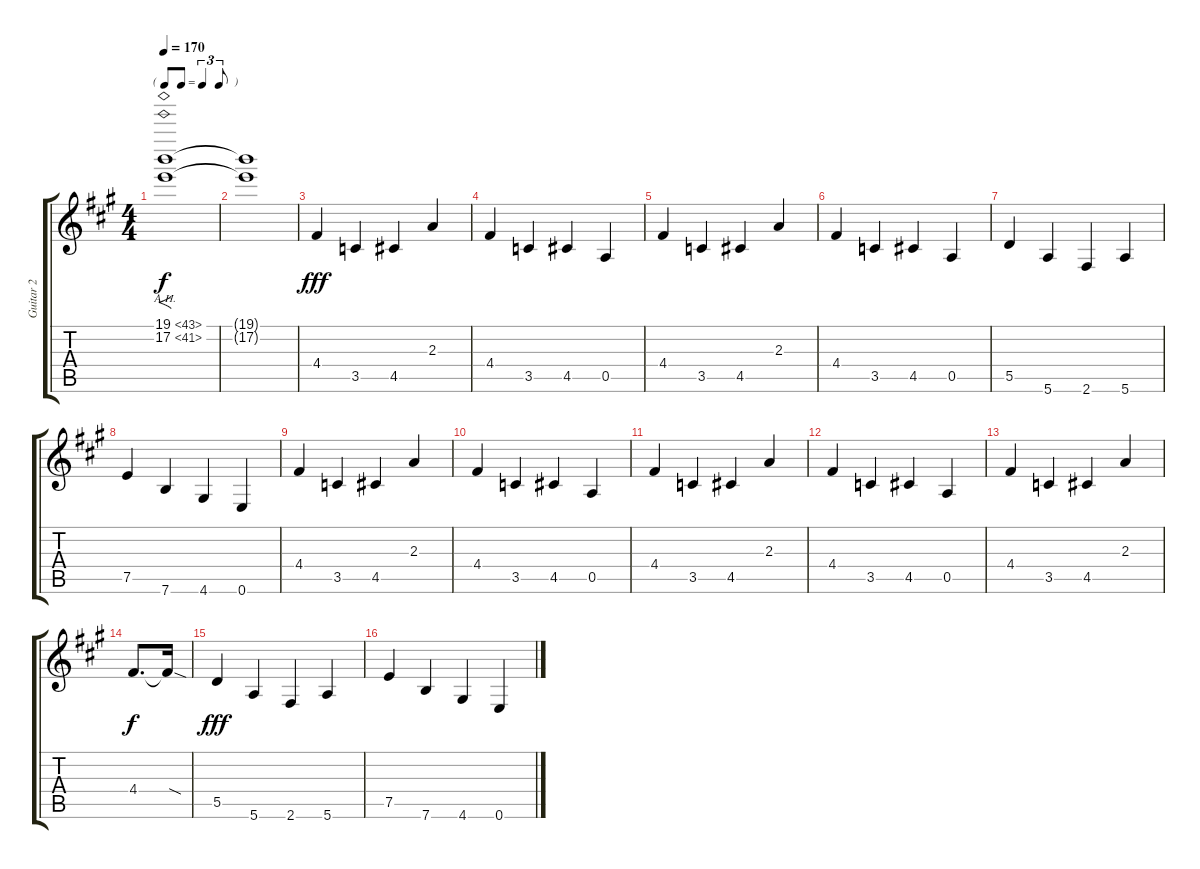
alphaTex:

\track ("Guitar 2" "Guitar 2") {instrument overdrivenguitar}
\staff {score tabs}
\tuning (E4 B3 G3 D3 A2 E2) {hide}
\ts (4 4)
\tf triplet8th
\tempo 170
\clef g2
\ks a
(19.1{ah 24} 17.2{ah 24}).1{f dy f instrument overdrivenguitar} |
(19.1{t} 17.2{t}).1 |
4.4.4{dy fff} 3.5.4 4.5.4 2.3.4 |
4.4.4 3.5.4 4.5.4 0.5.4 |
4.4.4 3.5.4 4.5.4 2.3.4 |
4.4.4 3.5.4 4.5.4 0.5.4 |
5.5.4 5.6.4 2.6.4 5.6.4 |
7.5.4 7.6.4 4.6.4 0.6.4 |
4.4.4 3.5.4 4.5.4 2.3.4 |
4.4.4 3.5.4 4.5.4 0.5.4 |
4.4.4 3.5.4 4.5.4 2.3.4 |
4.4.4 3.5.4 4.5.4 0.5.4 |
4.4.4 3.5.4 4.5.4 2.3.4 |
4.4.8{d dy f} 4.4{sod t}.16 |
5.5.4{dy fff} 5.6.4 2.6.4 5.6.4 |
7.5.4 7.6.4 4.6.4 0.6.4
